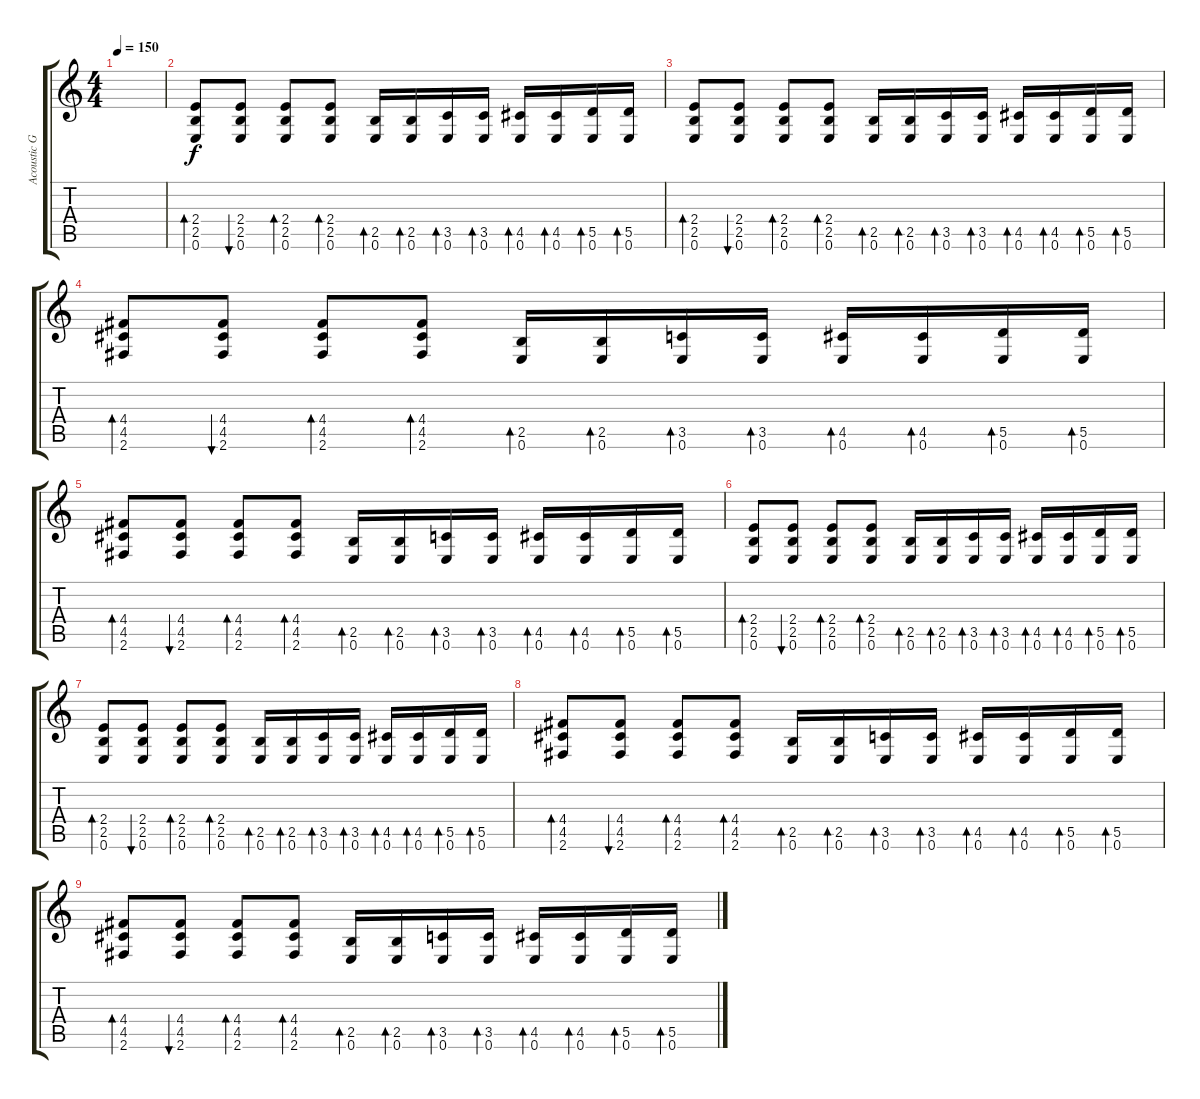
\track ("Acoustic Guitar" "Acoustic G") {instrument acousticguitarsteel}
\staff {score tabs}
\tuning (E4 B3 G3 D3 A2 E2) {hide}
\ts (4 4)
\tempo 150
\clef g2
\ks c
|
(2.4 2.5 0.6).8{bd 120 instrument acousticguitarsteel} (2.4 2.5 0.6).8{bu 120} (2.4 2.5 0.6).8{bd 120} (2.4 2.5 0.6).8{bd 120} (2.5 0.6).16{bd 120} (2.5 0.6).16{bd 120} (3.5 0.6).16{bd 120} (3.5 0.6).16{bd 120} (4.5 0.6).16{bd 120} (4.5 0.6).16{bd 120} (5.5 0.6).16{bd 120} (5.5 0.6).16{bd 120} |
(2.4 2.5 0.6).8{bd 120} (2.4 2.5 0.6).8{bu 120} (2.4 2.5 0.6).8{bd 120} (2.4 2.5 0.6).8{bd 120} (2.5 0.6).16{bd 120} (2.5 0.6).16{bd 120} (3.5 0.6).16{bd 120} (3.5 0.6).16{bd 120} (4.5 0.6).16{bd 120} (4.5 0.6).16{bd 120} (5.5 0.6).16{bd 120} (5.5 0.6).16{bd 120} |
(4.4 4.5 2.6).8{bd 120} (4.4 4.5 2.6).8{bu 120} (4.4 4.5 2.6).8{bd 120} (4.4 4.5 2.6).8{bd 120} (2.5 0.6).16{bd 120} (2.5 0.6).16{bd 120} (3.5 0.6).16{bd 120} (3.5 0.6).16{bd 120} (4.5 0.6).16{bd 120} (4.5 0.6).16{bd 120} (5.5 0.6).16{bd 120} (5.5 0.6).16{bd 120} |
(4.4 4.5 2.6).8{bd 120} (4.4 4.5 2.6).8{bu 120} (4.4 4.5 2.6).8{bd 120} (4.4 4.5 2.6).8{bd 120} (2.5 0.6).16{bd 120} (2.5 0.6).16{bd 120} (3.5 0.6).16{bd 120} (3.5 0.6).16{bd 120} (4.5 0.6).16{bd 120} (4.5 0.6).16{bd 120} (5.5 0.6).16{bd 120} (5.5 0.6).16{bd 120} |
(2.4 2.5 0.6).8{bd 120 instrument acousticguitarsteel} (2.4 2.5 0.6).8{bu 120} (2.4 2.5 0.6).8{bd 120} (2.4 2.5 0.6).8{bd 120} (2.5 0.6).16{bd 120} (2.5 0.6).16{bd 120} (3.5 0.6).16{bd 120} (3.5 0.6).16{bd 120} (4.5 0.6).16{bd 120} (4.5 0.6).16{bd 120} (5.5 0.6).16{bd 120} (5.5 0.6).16{bd 120} |
(2.4 2.5 0.6).8{bd 120} (2.4 2.5 0.6).8{bu 120} (2.4 2.5 0.6).8{bd 120} (2.4 2.5 0.6).8{bd 120} (2.5 0.6).16{bd 120} (2.5 0.6).16{bd 120} (3.5 0.6).16{bd 120} (3.5 0.6).16{bd 120} (4.5 0.6).16{bd 120} (4.5 0.6).16{bd 120} (5.5 0.6).16{bd 120} (5.5 0.6).16{bd 120} |
(4.4 4.5 2.6).8{bd 120} (4.4 4.5 2.6).8{bu 120} (4.4 4.5 2.6).8{bd 120} (4.4 4.5 2.6).8{bd 120} (2.5 0.6).16{bd 120} (2.5 0.6).16{bd 120} (3.5 0.6).16{bd 120} (3.5 0.6).16{bd 120} (4.5 0.6).16{bd 120} (4.5 0.6).16{bd 120} (5.5 0.6).16{bd 120} (5.5 0.6).16{bd 120} |
(4.4 4.5 2.6).8{bd 120} (4.4 4.5 2.6).8{bu 120} (4.4 4.5 2.6).8{bd 120} (4.4 4.5 2.6).8{bd 120} (2.5 0.6).16{bd 120} (2.5 0.6).16{bd 120} (3.5 0.6).16{bd 120} (3.5 0.6).16{bd 120} (4.5 0.6).16{bd 120} (4.5 0.6).16{bd 120} (5.5 0.6).16{bd 120} (5.5 0.6).16{bd 120}
